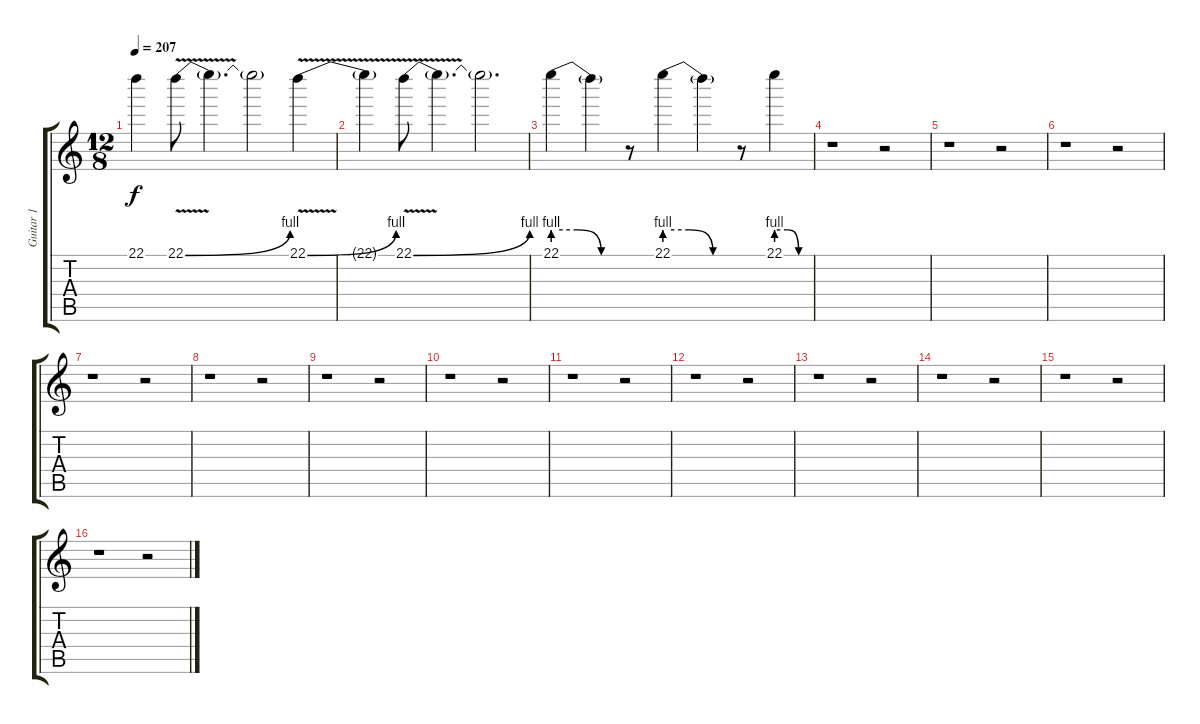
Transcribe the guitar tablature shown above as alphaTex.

\track ("Guitar 1" "Guitar 1") {instrument distortionguitar}
\staff {score tabs}
\tuning (E4 B3 G3 D3 A2 E2) {hide}
\ts (12 8)
\tempo 207
\clef g2
\ks c
22.1{t}.4{dy f} 22.1{be (bend 0 0 60 4) v}.8 22.1{t}.4{d} 22.1{t}.2 22.1{be (bend 0 0 60 4) v}.4 |
22.1{t}.4 22.1{be (bend 0 0 60 4) v}.8 22.1{t}.4{d} 22.1{t}.2{d} |
22.1{be (custom 0 4 20 4 40 0 60 0)}.4 22.1{t}.4 r.8 22.1{be (custom 0 4 20 4 40 0 60 0)}.4{volume 7} 22.1{t}.4 r.8 22.1{be (custom 0 4 20 4 40 0 60 0)}.4{volume 3} |
r.1 r.2 |
r.1 r.2 |
r.1 r.2 |
r.1 r.2 |
r.1 r.2 |
r.1 r.2 |
r.1 r.2 |
r.1 r.2 |
r.1 r.2 |
r.1 r.2 |
r.1 r.2 |
r.1 r.2 |
r.1 r.2
